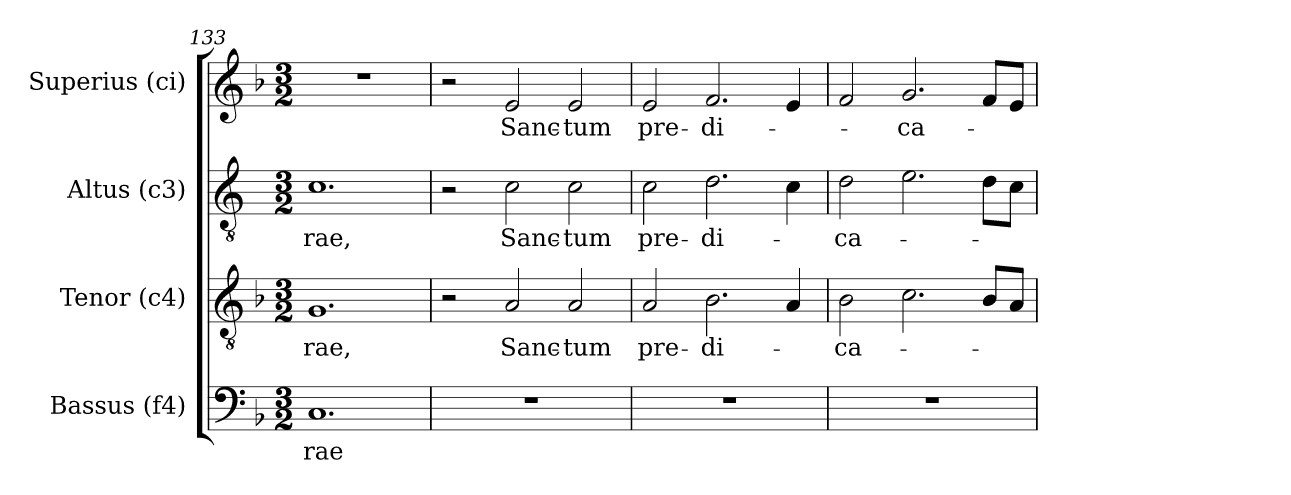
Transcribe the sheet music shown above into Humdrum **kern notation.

**kern	**text	**kern	**text	**kern	**text	**kern	**text
*part4	*part4	*part3	*part3	*part2	*part2	*part1	*part1
*staff4	*staff4	*staff3	*staff3	*staff2	*staff2	*staff1	*staff1
*I"Bassus (f4)	*	*I"Tenor (c4)	*	*I"Altus (c3)	*	*I"Superius (ci)	*
*I'B.	*	*I'T.	*	*I'A.	*	*I'S.	*
*clefF4	*	*clefGv2	*	*clefGv2	*	*clefG2	*
*k[b-]	*	*k[b-]	*	*k[]	*	*k[b-]	*
*F:	*	*F:	*	*C:	*	*F:	*
*M3/2	*	*M3/2	*	*M3/2	*	*M3/2	*
=133	=133	=133	=133	=133	=133	=133	=133
!	!LO:LY:b:cj	!	!LO:LY:b:cj	!	!LO:LY:b:cj	!LO:N:vis=1	!
1.C	-rae	1.G	-rae,	1.c	-rae,	1.r	.
=134	=134	=134	=134	=134	=134	=134	=134
!LO:N:vis=1	!	!	!	!	!	!	!
1.r	.	2r	.	2r	.	2r	.
!	!	!	!LO:LY:b	!	!LO:LY:b	!	!LO:LY:b
.	.	2A/	Sanc-	2c\	Sanc-	2e/	Sanc-
!	!	!	!LO:LY:b:rj	!	!LO:LY:b:rj	!	!LO:LY:b:rj
.	.	2A/	-tum	2c\	-tum	2e/	-tum
=135	=135	=135	=135	=135	=135	=135	=135
!LO:N:vis=1	!	!	!LO:LY:b:cj	!	!LO:LY:b:cj	!	!LO:LY:b:cj
1.r	.	2A/	pre-	2c\	pre-	2e/	pre-
!	!	!	!LO:LY:b:cj	!	!LO:LY:b:cj	!	!LO:LY:b:cj
.	.	2.B-\	-di-	2.d\	-di-	2.f/	-di-
.	.	4A/	.	4c\	.	4e/	.
=136	=136	=136	=136	=136	=136	=136	=136
!LO:N:vis=1	!	!	!LO:LY:b:cj	!	!LO:LY:b:cj	!	!
1.r	.	2B-\	-ca-	2d\	-ca-	2f/	.
!	!	!	!	!	!	!	!LO:LY:b:cj
.	.	2.c\	.	2.e\	.	2.g/	-ca-
.	.	8B-/L	.	8d\L	.	8f/L	.
.	.	8A/J	.	8c\J	.	8e/J	.
=	=	=	=	=	=	=	=
*-	*-	*-	*-	*-	*-	*-	*-
